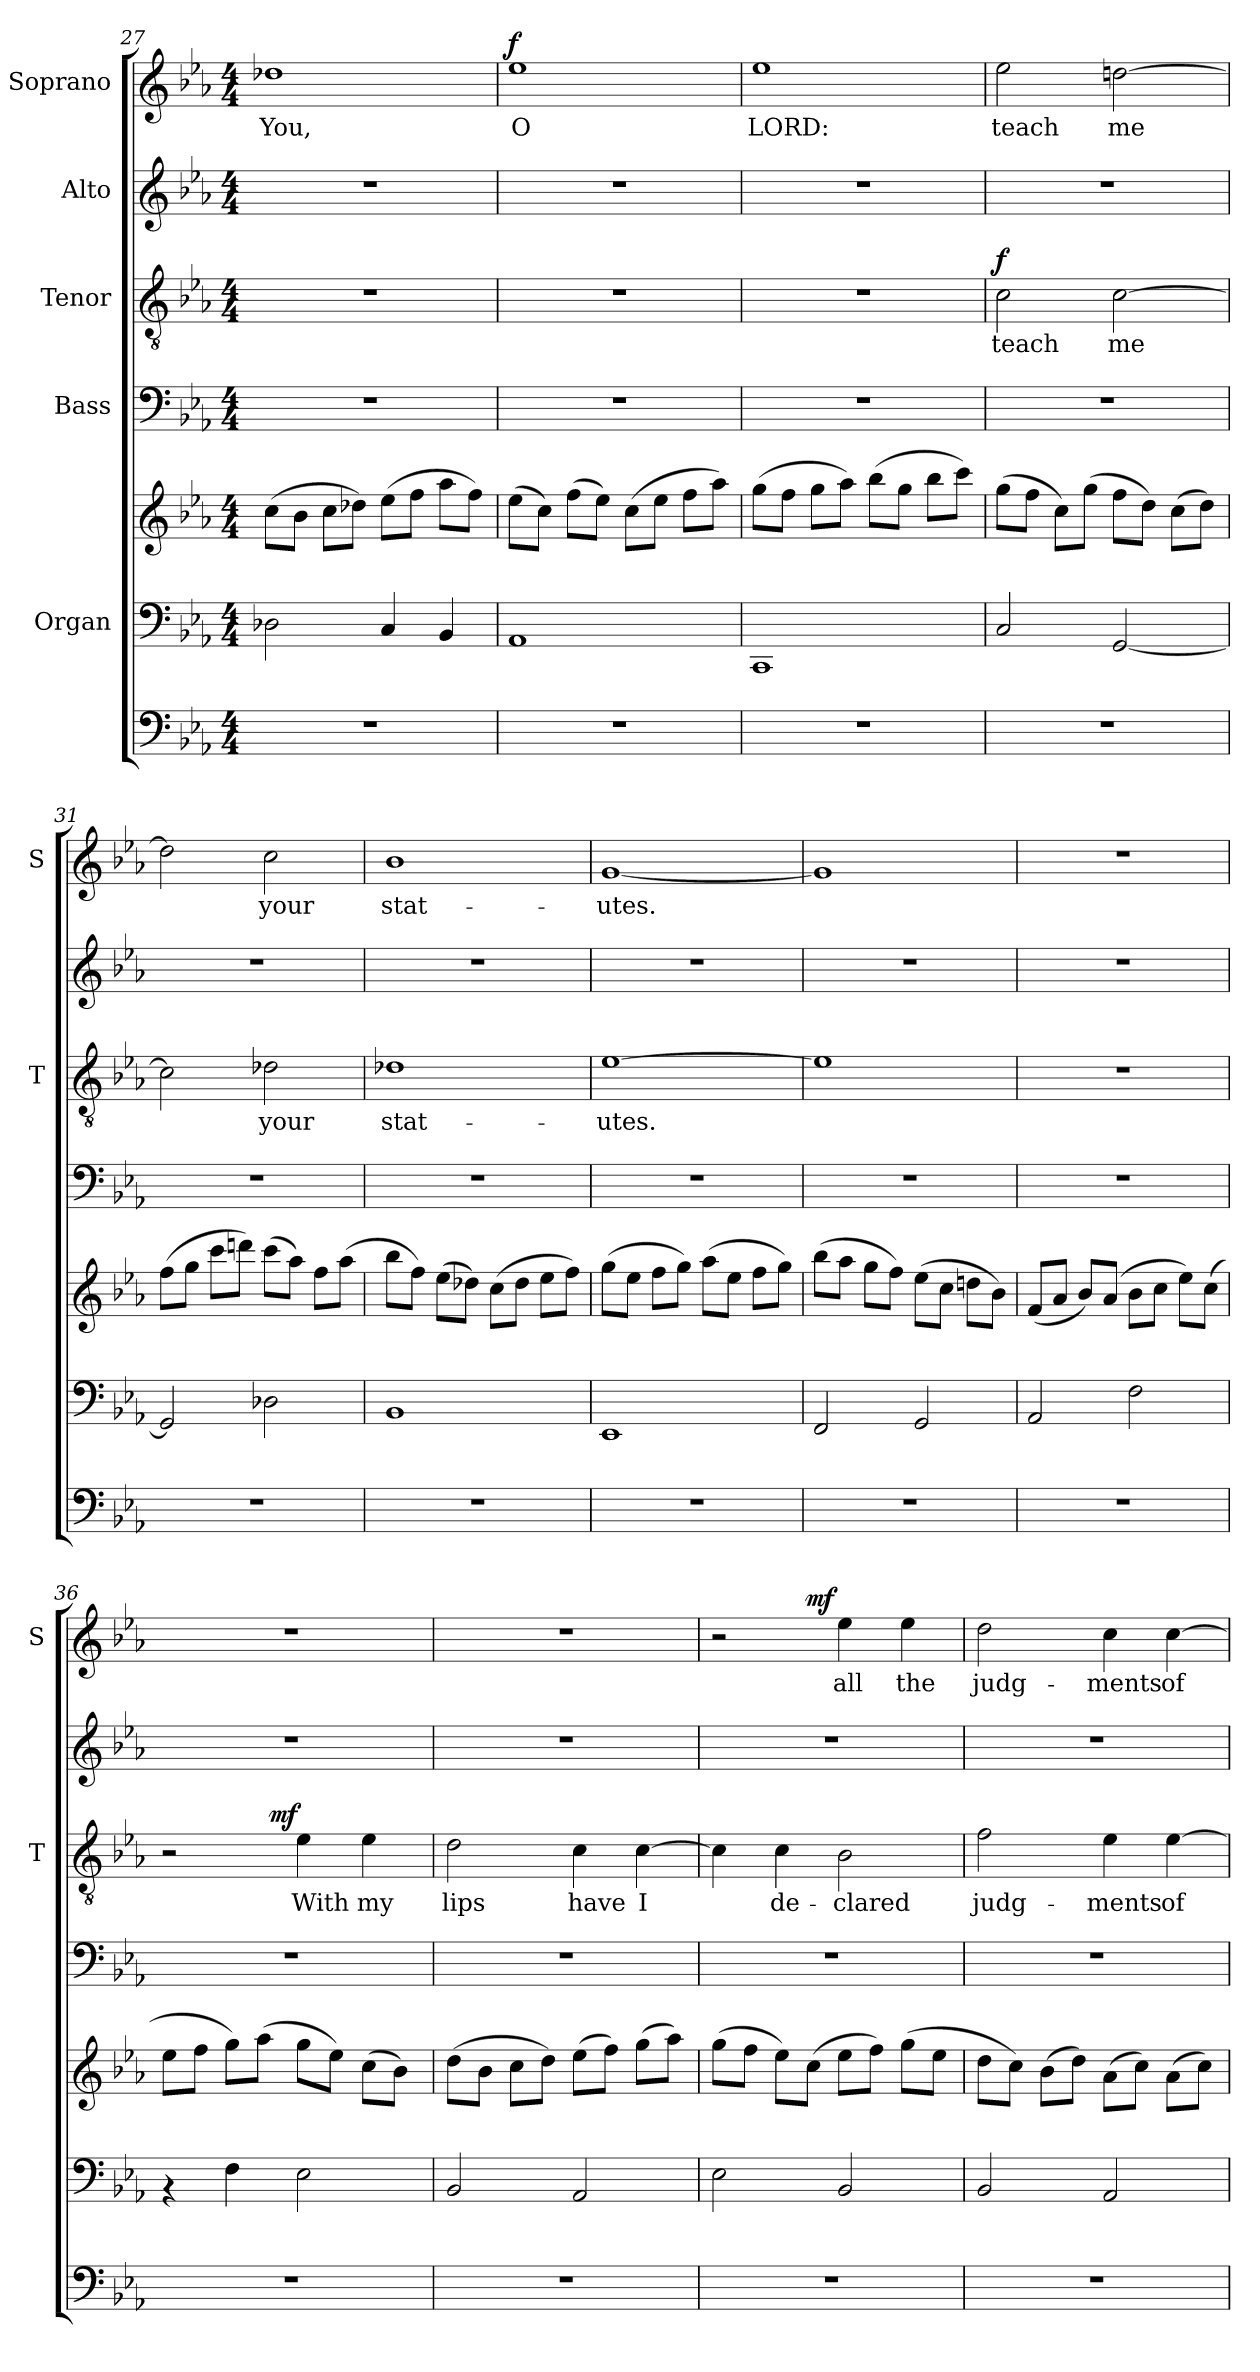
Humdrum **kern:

**kern	**kern	**kern	**kern	**kern	**text	**dynam	**kern	**kern	**text	**dynam
*part6	*part5	*part5	*part4	*part3	*part3	*part3	*part2	*part1	*part1	*part1
*staff7	*staff6	*staff5	*staff4	*staff3	*staff3	*staff3	*staff2	*staff1	*staff1	*staff1
*	*I"Organ	*	*I"Bass	*I"Tenor	*	*	*I"Alto	*I"Soprano	*	*
*	*	*	*	*I'T	*	*	*	*I'S	*	*
*clefF4	*clefF4	*clefG2	*clefF4	*clefGv2	*	*	*clefG2	*clefG2	*	*
*	*	*	*ITrd7c12	*	*	*	*	*	*	*
*k[b-e-a-]	*k[b-e-a-]	*k[b-e-a-]	*k[b-e-a-]	*k[b-e-a-]	*	*	*k[b-e-a-]	*k[b-e-a-]	*	*
*E-:	*E-:	*E-:	*E-:	*E-:	*	*	*E-:	*E-:	*	*
*M4/4	*M4/4	*M4/4	*M4/4	*M4/4	*	*	*M4/4	*M4/4	*	*
=27	=27	=27	=27	=27	=27	=27	=27	=27	=27	=27
!	!	!	!	!	!	!	!	!	!LO:LY:b	!
1r	2D-X\	(>8cc\L	1r	1r	.	.	1r	1dd-X	You,	.
.	.	8b-\J	.	.	.	.	.	.	.	.
.	.	8cc\L	.	.	.	.	.	.	.	.
.	.	8dd-X\J)	.	.	.	.	.	.	.	.
.	4C/	(>8ee-\L	.	.	.	.	.	.	.	.
.	.	8ff\J	.	.	.	.	.	.	.	.
.	4BB-/	8aa-\L	.	.	.	.	.	.	.	.
.	.	8ff\J)	.	.	.	.	.	.	.	.
=28	=28	=28	=28	=28	=28	=28	=28	=28	=28	=28
!	!	!	!	!	!	!	!	!	!LO:LY:b	!LO:DY:a
1r	1AA-	(>8ee-\L	1r	1r	.	.	1r	1ee-	O	f
.	.	8cc\J)	.	.	.	.	.	.	.	.
.	.	(>8ff\L	.	.	.	.	.	.	.	.
.	.	8ee-\J)	.	.	.	.	.	.	.	.
.	.	(>8cc\L	.	.	.	.	.	.	.	.
.	.	8ee-\J	.	.	.	.	.	.	.	.
.	.	8ff\L	.	.	.	.	.	.	.	.
.	.	8aa-\J)	.	.	.	.	.	.	.	.
=29	=29	=29	=29	=29	=29	=29	=29	=29	=29	=29
!	!	!	!	!	!	!	!	!	!LO:LY:b	!
1r	1CC	(>8gg\L	1r	1r	.	.	1r	1ee-	LORD:	.
.	.	8ff\J	.	.	.	.	.	.	.	.
.	.	8gg\L	.	.	.	.	.	.	.	.
.	.	8aa-\J)	.	.	.	.	.	.	.	.
.	.	(>8bb-\L	.	.	.	.	.	.	.	.
.	.	8gg\J	.	.	.	.	.	.	.	.
.	.	8bb-\L	.	.	.	.	.	.	.	.
.	.	8ccc\J)	.	.	.	.	.	.	.	.
=30	=30	=30	=30	=30	=30	=30	=30	=30	=30	=30
!	!	!	!	!	!LO:LY:b	!LO:DY:a	!	!	!LO:LY:b	!
1r	2C/	(>8gg\L	1r	2c\	teach	f	1r	2ee-\	teach	.
.	.	8ff\J	.	.	.	.	.	.	.	.
.	.	8cc\L)	.	.	.	.	.	.	.	.
.	.	(>8gg\J	.	.	.	.	.	.	.	.
!	!	!	!	!	!LO:LY:b	!	!	!	!LO:LY:b	!
.	[<2GG/	8ff\L	.	[>2c\	me	.	.	[>2ddn\	me	.
.	.	8dd\J)	.	.	.	.	.	.	.	.
.	.	(>8cc\L	.	.	.	.	.	.	.	.
.	.	8dd\J)	.	.	.	.	.	.	.	.
=31	=31	=31	=31	=31	=31	=31	=31	=31	=31	=31
1r	2GG/]	(>8ff\L	1r	2c\]	.	.	1r	2dd\]	.	.
.	.	8gg\J	.	.	.	.	.	.	.	.
.	.	8ccc\L	.	.	.	.	.	.	.	.
.	.	8dddn\J)	.	.	.	.	.	.	.	.
!	!	!	!	!	!LO:LY:b	!	!	!	!LO:LY:b	!
.	2D-X\	(>8ccc\L	.	2d-X\	your	.	.	2cc\	your	.
.	.	8aa-\J)	.	.	.	.	.	.	.	.
.	.	8ff\L	.	.	.	.	.	.	.	.
.	.	(>8aa-\J	.	.	.	.	.	.	.	.
=32	=32	=32	=32	=32	=32	=32	=32	=32	=32	=32
!	!	!	!	!	!LO:LY:b	!	!	!	!LO:LY:b	!
1r	1BB-	8bb-\L	1r	1d-X	stat-	.	1r	1b-	stat-	.
.	.	8ff\J)	.	.	.	.	.	.	.	.
.	.	(>8ee-\L	.	.	.	.	.	.	.	.
.	.	8dd-X\J)	.	.	.	.	.	.	.	.
.	.	(>8cc\L	.	.	.	.	.	.	.	.
.	.	8dd-\J	.	.	.	.	.	.	.	.
.	.	8ee-\L	.	.	.	.	.	.	.	.
.	.	8ff\J)	.	.	.	.	.	.	.	.
=33	=33	=33	=33	=33	=33	=33	=33	=33	=33	=33
!	!	!	!	!	!LO:LY:b	!	!	!	!LO:LY:b	!
1r	1EE-	(>8gg\L	1r	[<1e-	-utes.	.	1r	[<1g	-utes.	.
.	.	8ee-\J	.	.	.	.	.	.	.	.
.	.	8ff\L	.	.	.	.	.	.	.	.
.	.	8gg\J)	.	.	.	.	.	.	.	.
.	.	(>8aa-\L	.	.	.	.	.	.	.	.
.	.	8ee-\J	.	.	.	.	.	.	.	.
.	.	8ff\L	.	.	.	.	.	.	.	.
.	.	8gg\J)	.	.	.	.	.	.	.	.
!!LO:LB:g=z
=34	=34	=34	=34	=34	=34	=34	=34	=34	=34	=34
1r	2FF/	(>8bb-\L	1r	1e-]	.	.	1r	1g]	.	.
.	.	8aa-\J	.	.	.	.	.	.	.	.
.	.	8gg\L	.	.	.	.	.	.	.	.
.	.	8ff\J)	.	.	.	.	.	.	.	.
.	2GG/	(>8ee-\L	.	.	.	.	.	.	.	.
.	.	8cc\J	.	.	.	.	.	.	.	.
.	.	8ddn\L	.	.	.	.	.	.	.	.
.	.	8b-\J)	.	.	.	.	.	.	.	.
=35	=35	=35	=35	=35	=35	=35	=35	=35	=35	=35
1r	2AA-/	(<8f/L	1r	1r	.	.	1r	1r	.	.
.	.	8a-/J	.	.	.	.	.	.	.	.
.	.	8b-/L)	.	.	.	.	.	.	.	.
.	.	(8a-/J	.	.	.	.	.	.	.	.
.	2F\	8b-\L	.	.	.	.	.	.	.	.
.	.	8cc\J	.	.	.	.	.	.	.	.
.	.	8ee-\L)	.	.	.	.	.	.	.	.
.	.	(>8cc\J	.	.	.	.	.	.	.	.
=36	=36	=36	=36	=36	=36	=36	=36	=36	=36	=36
*	*	*	*	*^	*	*	*	*	*	*
1r	4rAA	8ee-\L	1r	2r	4ryy	.	.	1r	1r	.	.
.	.	8ff\J	.	.	.	.	.	.	.	.	.
.	4F\	8gg\L)	.	.	8ryy	.	.	.	.	.	.
.	.	(>8aa-\J	.	.	32ryy	.	.	.	.	.	.
!	!	!	!	!	!	!	!LO:DY:a	!	!	!	!
.	.	.	.	.	2ryy	.	mf	.	.	.	.
!	!	!	!	!	!	!LO:LY:b	!	!	!	!	!
.	2E-\	8gg\L	.	4e-\	.	With	.	.	.	.	.
.	.	8ee-\J)	.	.	.	.	.	.	.	.	.
!	!	!	!	!	!	!LO:LY:b	!	!	!	!	!
.	.	(>8cc\L	.	4e-\	.	my	.	.	.	.	.
.	.	8b-\J)	.	.	.	.	.	.	.	.	.
.	.	.	.	.	16.ryy	.	.	.	.	.	.
=37	=37	=37	=37	=37	=37	=37	=37	=37	=37	=37	=37
!	!	!	!	!	!	!LO:LY:b	!	!	!	!	!
*	*	*	*	*v	*v	*	*	*	*	*	*
1r	2BB-/	(>8dd\L	1r	2d\	lips	.	1r	1r	.	.
.	.	8b-\J	.	.	.	.	.	.	.	.
.	.	8cc\L	.	.	.	.	.	.	.	.
.	.	8dd\J)	.	.	.	.	.	.	.	.
!	!	!	!	!	!LO:LY:b	!	!	!	!	!
.	2AA-/	(>8ee-\L	.	4c\	have	.	.	.	.	.
.	.	8ff\J)	.	.	.	.	.	.	.	.
!	!	!	!	!	!LO:LY:b	!	!	!	!	!
.	.	(>8gg\L	.	[>4c\	I	.	.	.	.	.
.	.	8aa-\J)	.	.	.	.	.	.	.	.
=38	=38	=38	=38	=38	=38	=38	=38	=38	=38	=38
*	*	*	*	*	*	*	*	*^	*	*
1r	2E-\	(>8gg\L	1r	4c\]	.	.	1r	2r	4.ryy	.	.
.	.	8ff\J	.	.	.	.	.	.	.	.	.
!	!	!	!	!	!LO:LY:b	!	!	!	!	!	!
.	.	8ee-\L)	.	4c\	de-	.	.	.	.	.	.
!	!	!	!	!	!	!	!	!	!	!	!LO:DY:a
.	.	(>8cc\J	.	.	.	.	.	.	2ryy	.	mf
!	!	!	!	!	!LO:LY:b	!	!	!	!	!LO:LY:b	!
.	2BB-/	8ee-\L	.	2B-\	-clared	.	.	4ee-\	.	all	.
.	.	8ff\J)	.	.	.	.	.	.	.	.	.
!	!	!	!	!	!	!	!	!	!	!LO:LY:b	!
.	.	(>8gg\L	.	.	.	.	.	4ee-\	.	the	.
.	.	8ee-\J	.	.	.	.	.	.	8ryy	.	.
=39	=39	=39	=39	=39	=39	=39	=39	=39	=39	=39	=39
!	!	!	!	!	!LO:LY:b	!	!	!	!	!LO:LY:b	!
*	*	*	*	*	*	*	*	*v	*v	*	*
1r	2BB-/	8dd\L	1r	2f\	judg-	.	1r	2dd\	judg-	.
.	.	8cc\J)	.	.	.	.	.	.	.	.
.	.	(>8b-\L	.	.	.	.	.	.	.	.
.	.	8dd\J)	.	.	.	.	.	.	.	.
!	!	!	!	!	!LO:LY:b	!	!	!	!LO:LY:b	!
.	2AA-/	(>8a-\L	.	4e-\	-ments	.	.	4cc\	-ments	.
.	.	8cc\J)	.	.	.	.	.	.	.	.
!	!	!	!	!	!LO:LY:b	!	!	!	!LO:LY:b	!
.	.	(>8a-\L	.	[>4e-\	of	.	.	[>4cc\	of	.
.	.	8cc\J)	.	.	.	.	.	.	.	.
=	=	=	=	=	=	=	=	=	=	=
*-	*-	*-	*-	*-	*-	*-	*-	*-	*-	*-
